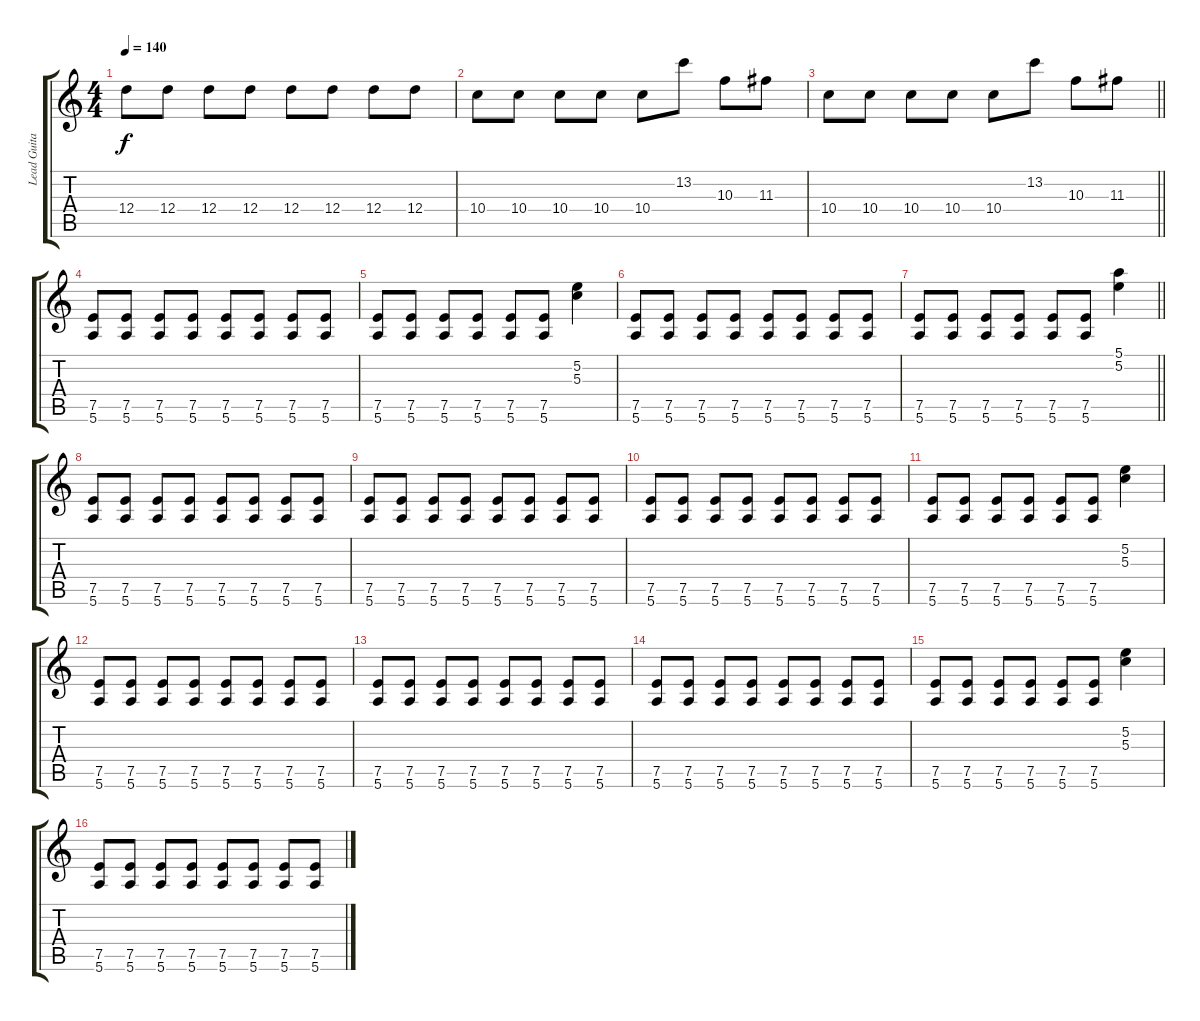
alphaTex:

\track ("Lead Guitar" "Lead Guita") {instrument distortionguitar}
\staff {score tabs}
\tuning (E4 B3 G3 D3 A2 E2) {hide}
\ts (4 4)
\tempo 140
\clef g2
\ks c
12.4.8{dy f} 12.4.8 12.4.8 12.4.8 12.4.8 12.4.8 12.4.8 12.4.8 |
10.4.8 10.4.8 10.4.8 10.4.8 10.4.8 13.2.8 10.3.8 11.3.8 |
\barLineRight lightlight
10.4.8 10.4.8 10.4.8 10.4.8 10.4.8 13.2.8 10.3.8 11.3.8 |
(7.5 5.6).8 (7.5 5.6).8 (7.5 5.6).8 (7.5 5.6).8 (7.5 5.6).8 (7.5 5.6).8 (7.5 5.6).8 (7.5 5.6).8 |
(7.5 5.6).8 (7.5 5.6).8 (7.5 5.6).8 (7.5 5.6).8 (7.5 5.6).8 (7.5 5.6).8 (5.2 5.3).4 |
(7.5 5.6).8 (7.5 5.6).8 (7.5 5.6).8 (7.5 5.6).8 (7.5 5.6).8 (7.5 5.6).8 (7.5 5.6).8 (7.5 5.6).8 |
\barLineRight lightlight
(7.5 5.6).8 (7.5 5.6).8 (7.5 5.6).8 (7.5 5.6).8 (7.5 5.6).8 (7.5 5.6).8 (5.1 5.2).4 |
(7.5 5.6).8 (7.5 5.6).8 (7.5 5.6).8 (7.5 5.6).8 (7.5 5.6).8 (7.5 5.6).8 (7.5 5.6).8 (7.5 5.6).8 |
(7.5 5.6).8 (7.5 5.6).8 (7.5 5.6).8 (7.5 5.6).8 (7.5 5.6).8 (7.5 5.6).8 (7.5 5.6).8 (7.5 5.6).8 |
(7.5 5.6).8 (7.5 5.6).8 (7.5 5.6).8 (7.5 5.6).8 (7.5 5.6).8 (7.5 5.6).8 (7.5 5.6).8 (7.5 5.6).8 |
(7.5 5.6).8 (7.5 5.6).8 (7.5 5.6).8 (7.5 5.6).8 (7.5 5.6).8 (7.5 5.6).8 (5.2 5.3).4 |
(7.5 5.6).8 (7.5 5.6).8 (7.5 5.6).8 (7.5 5.6).8 (7.5 5.6).8 (7.5 5.6).8 (7.5 5.6).8 (7.5 5.6).8 |
(7.5 5.6).8 (7.5 5.6).8 (7.5 5.6).8 (7.5 5.6).8 (7.5 5.6).8 (7.5 5.6).8 (7.5 5.6).8 (7.5 5.6).8 |
(7.5 5.6).8 (7.5 5.6).8 (7.5 5.6).8 (7.5 5.6).8 (7.5 5.6).8 (7.5 5.6).8 (7.5 5.6).8 (7.5 5.6).8 |
(7.5 5.6).8 (7.5 5.6).8 (7.5 5.6).8 (7.5 5.6).8 (7.5 5.6).8 (7.5 5.6).8 (5.2 5.3).4 |
(7.5 5.6).8 (7.5 5.6).8 (7.5 5.6).8 (7.5 5.6).8 (7.5 5.6).8 (7.5 5.6).8 (7.5 5.6).8 (7.5 5.6).8
